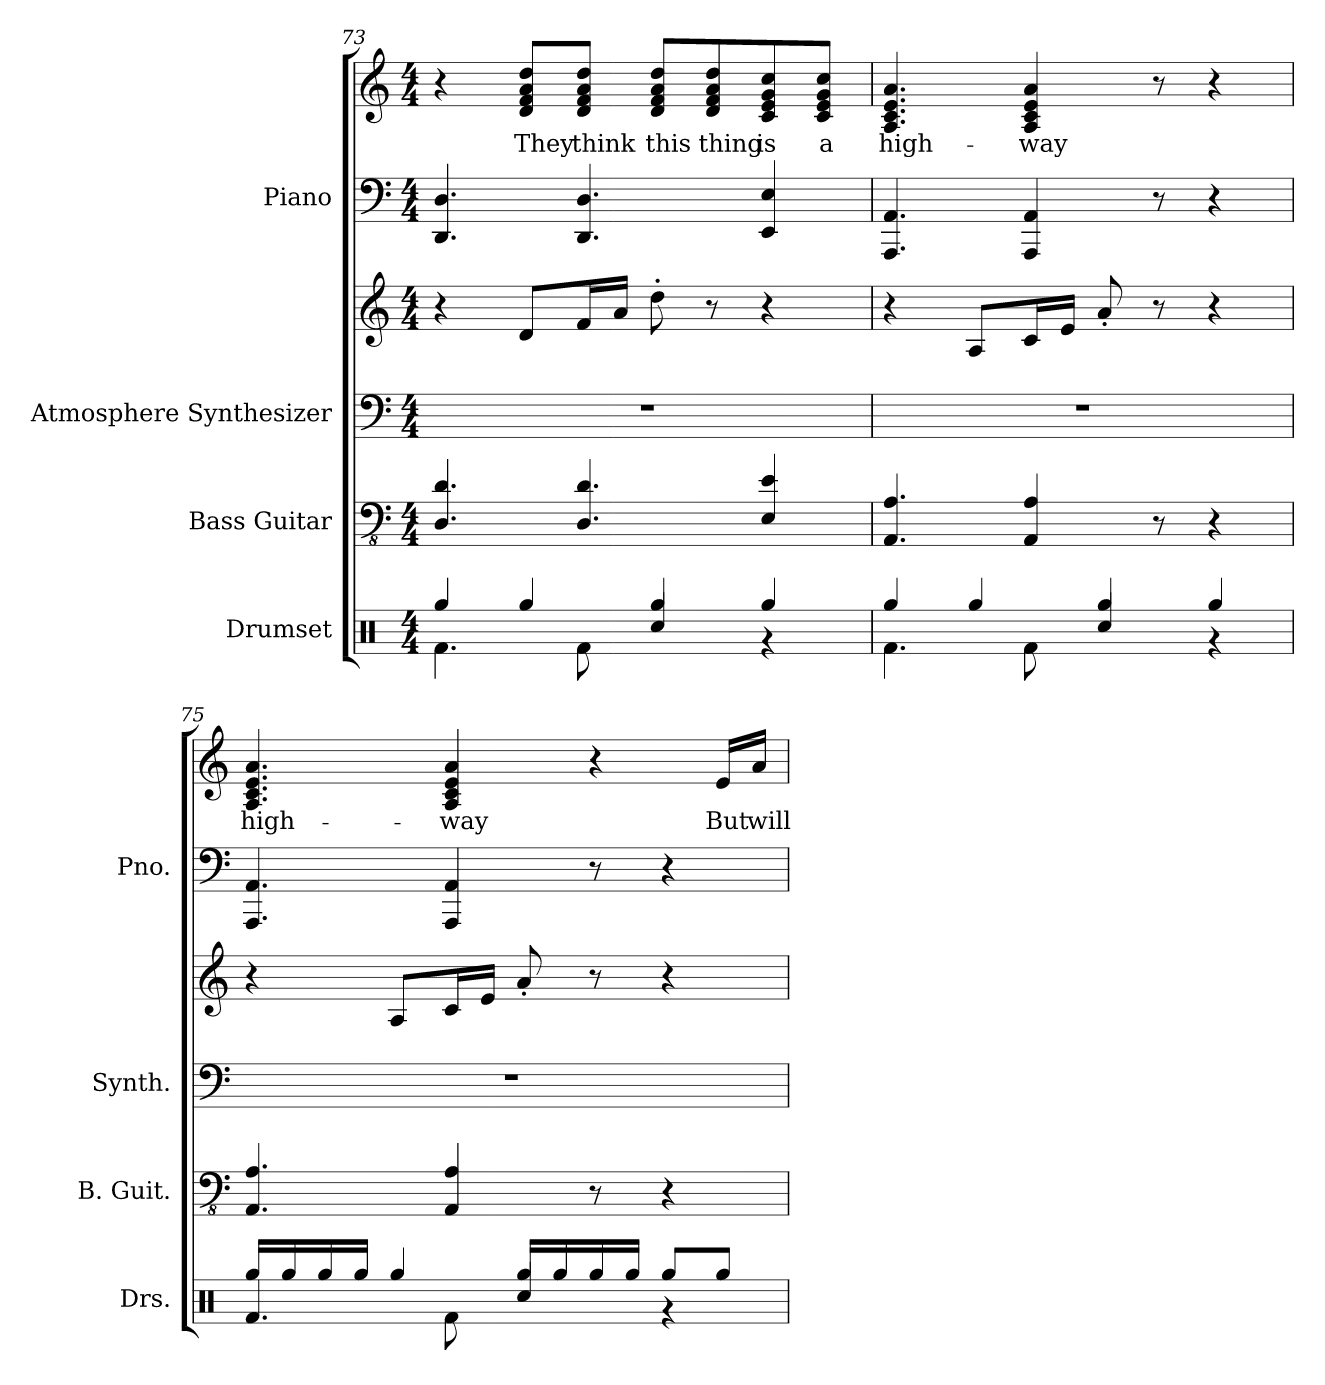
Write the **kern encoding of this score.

**kern	**kern	**kern	**kern	**kern	**kern	**text
*part4	*part3	*part2	*part2	*part1	*part1	*part1
*staff6	*staff5	*staff4	*staff3	*staff2	*staff1	*staff1
*I"Drumset	*I"Bass Guitar	*I"Atmosphere Synthesizer	*	*I"Piano	*	*
*I'Drs.	*I'B. Guit.	*I'Synth.	*	*I'Pno.	*	*
!!LO:LB:g=z
*clefX	*clefFv4	*clefF4	*clefG2	*clefF4	*clefG2	*
*k[]	*k[]	*k[]	*k[]	*k[]	*k[]	*
*M4/4	*M4/4	*M4/4	*M4/4	*M4/4	*M4/4	*
=73	=73	=73	=73	=73	=73	=73
*^	*	*	*	*	*	*
4Rgg/	4.Rf\	4.DD/ 4.D/	1r	4r	4.DD/ 4.D/	4r	.
4Rgg/	.	.	.	8d/L	.	8d/ 8f/ 8a/ 8dd/L	They
.	8Rf\	4.DD/ 4.D/	.	16f/L	4.DD/ 4.D/	8d/ 8f/ 8a/ 8dd/J	think
.	.	.	.	16a/JJ	.	.	.
4Rgg/	4Rcc/	.	.	8dd'\	.	8d/ 8f/ 8a/ 8dd/L	this
.	.	.	.	8r	.	8d/ 8f/ 8a/ 8dd/	thing
4Rgg/	4r	4EE/ 4E/	.	4r	4EE/ 4E/	8c/ 8e/ 8g/ 8cc/	is
.	.	.	.	.	.	8c/ 8e/ 8g/ 8cc/J	a
=74	=74	=74	=74	=74	=74	=74	=74
4Rgg/	4.Rf\	4.AAA/ 4.AA/	1r	4r	4.AAA/ 4.AA/	4.A/ 4.c/ 4.e/ 4.a/	high-
4Rgg/	.	.	.	8A/L	.	.	.
.	8Rf\	4AAA/ 4AA/	.	16c/L	4AAA/ 4AA/	4A/ 4c/ 4e/ 4a/	-way
.	.	.	.	16e/JJ	.	.	.
4Rgg/	4Rcc/	.	.	8a'/	.	.	.
.	.	8r	.	8r	8r	8r	.
4Rgg/	4r	4r	.	4r	4r	4r	.
=75	=75	=75	=75	=75	=75	=75	=75
16Rgg/LL	4.Rf/	4.AAA/ 4.AA/	1r	4r	4.AAA/ 4.AA/	4.A/ 4.c/ 4.e/ 4.a/	high-
16Rgg/	.	.	.	.	.	.	.
16Rgg/	.	.	.	.	.	.	.
16Rgg/JJ	.	.	.	.	.	.	.
4Rgg/	.	.	.	8A/L	.	.	.
.	8Rf\	4AAA/ 4AA/	.	16c/L	4AAA/ 4AA/	4A/ 4c/ 4e/ 4a/	-way
.	.	.	.	16e/JJ	.	.	.
16Rgg/LL	4Rcc/	.	.	8a'/	.	.	.
16Rgg/	.	.	.	.	.	.	.
16Rgg/	.	8r	.	8r	8r	4r	.
16Rgg/JJ	.	.	.	.	.	.	.
8Rgg/L	4r	4r	.	4r	4r	.	.
8Rgg/J	.	.	.	.	.	16e/LL	But
.	.	.	.	.	.	16a/JJ	will
*v	*v	*	*	*	*	*	*
=	=	=	=	=	=	=
*-	*-	*-	*-	*-	*-	*-
